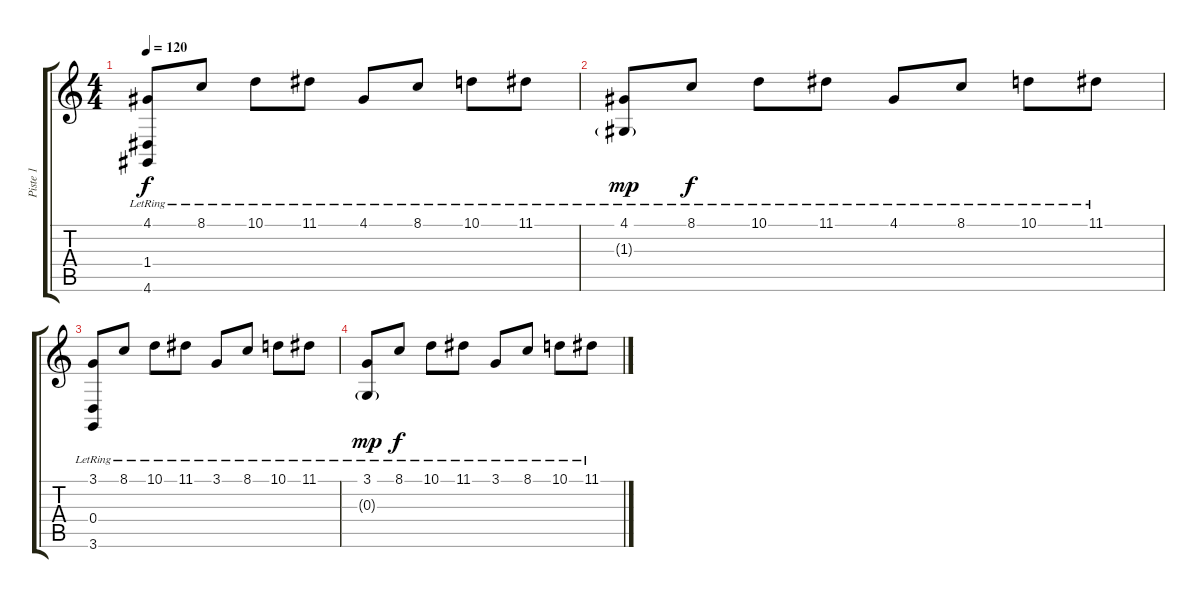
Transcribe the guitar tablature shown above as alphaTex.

\track ("Piste 1" "Piste 1") {instrument brightacousticpiano}
\staff {score tabs}
\tuning (E4 B3 G3 D3 A2 E2) {hide}
\ts (4 4)
\tempo 120
\clef g2
\ks c
(4.1{lr} 1.4{lr} 4.6{lr}).8{dy f} 8.1{lr}.8 10.1{lr}.8 11.1{lr}.8 4.1{lr}.8 8.1{lr}.8 10.1{lr}.8 11.1{lr}.8 |
(4.1{lr} 1.3{g lr}).8{dy mp} 8.1{lr}.8{dy f} 10.1{lr}.8 11.1{lr}.8 4.1{lr}.8 8.1{lr}.8 10.1{lr}.8 11.1{lr}.8 |
(3.1{lr} 0.4{lr} 3.6{lr}).8 8.1{lr}.8 10.1{lr}.8 11.1{lr}.8 3.1{lr}.8 8.1{lr}.8 10.1{lr}.8 11.1{lr}.8 |
(3.1{lr} 0.3{g lr}).8{dy mp} 8.1{lr}.8{dy f} 10.1{lr}.8 11.1{lr}.8 3.1{lr}.8 8.1{lr}.8 10.1{lr}.8 11.1{lr}.8
